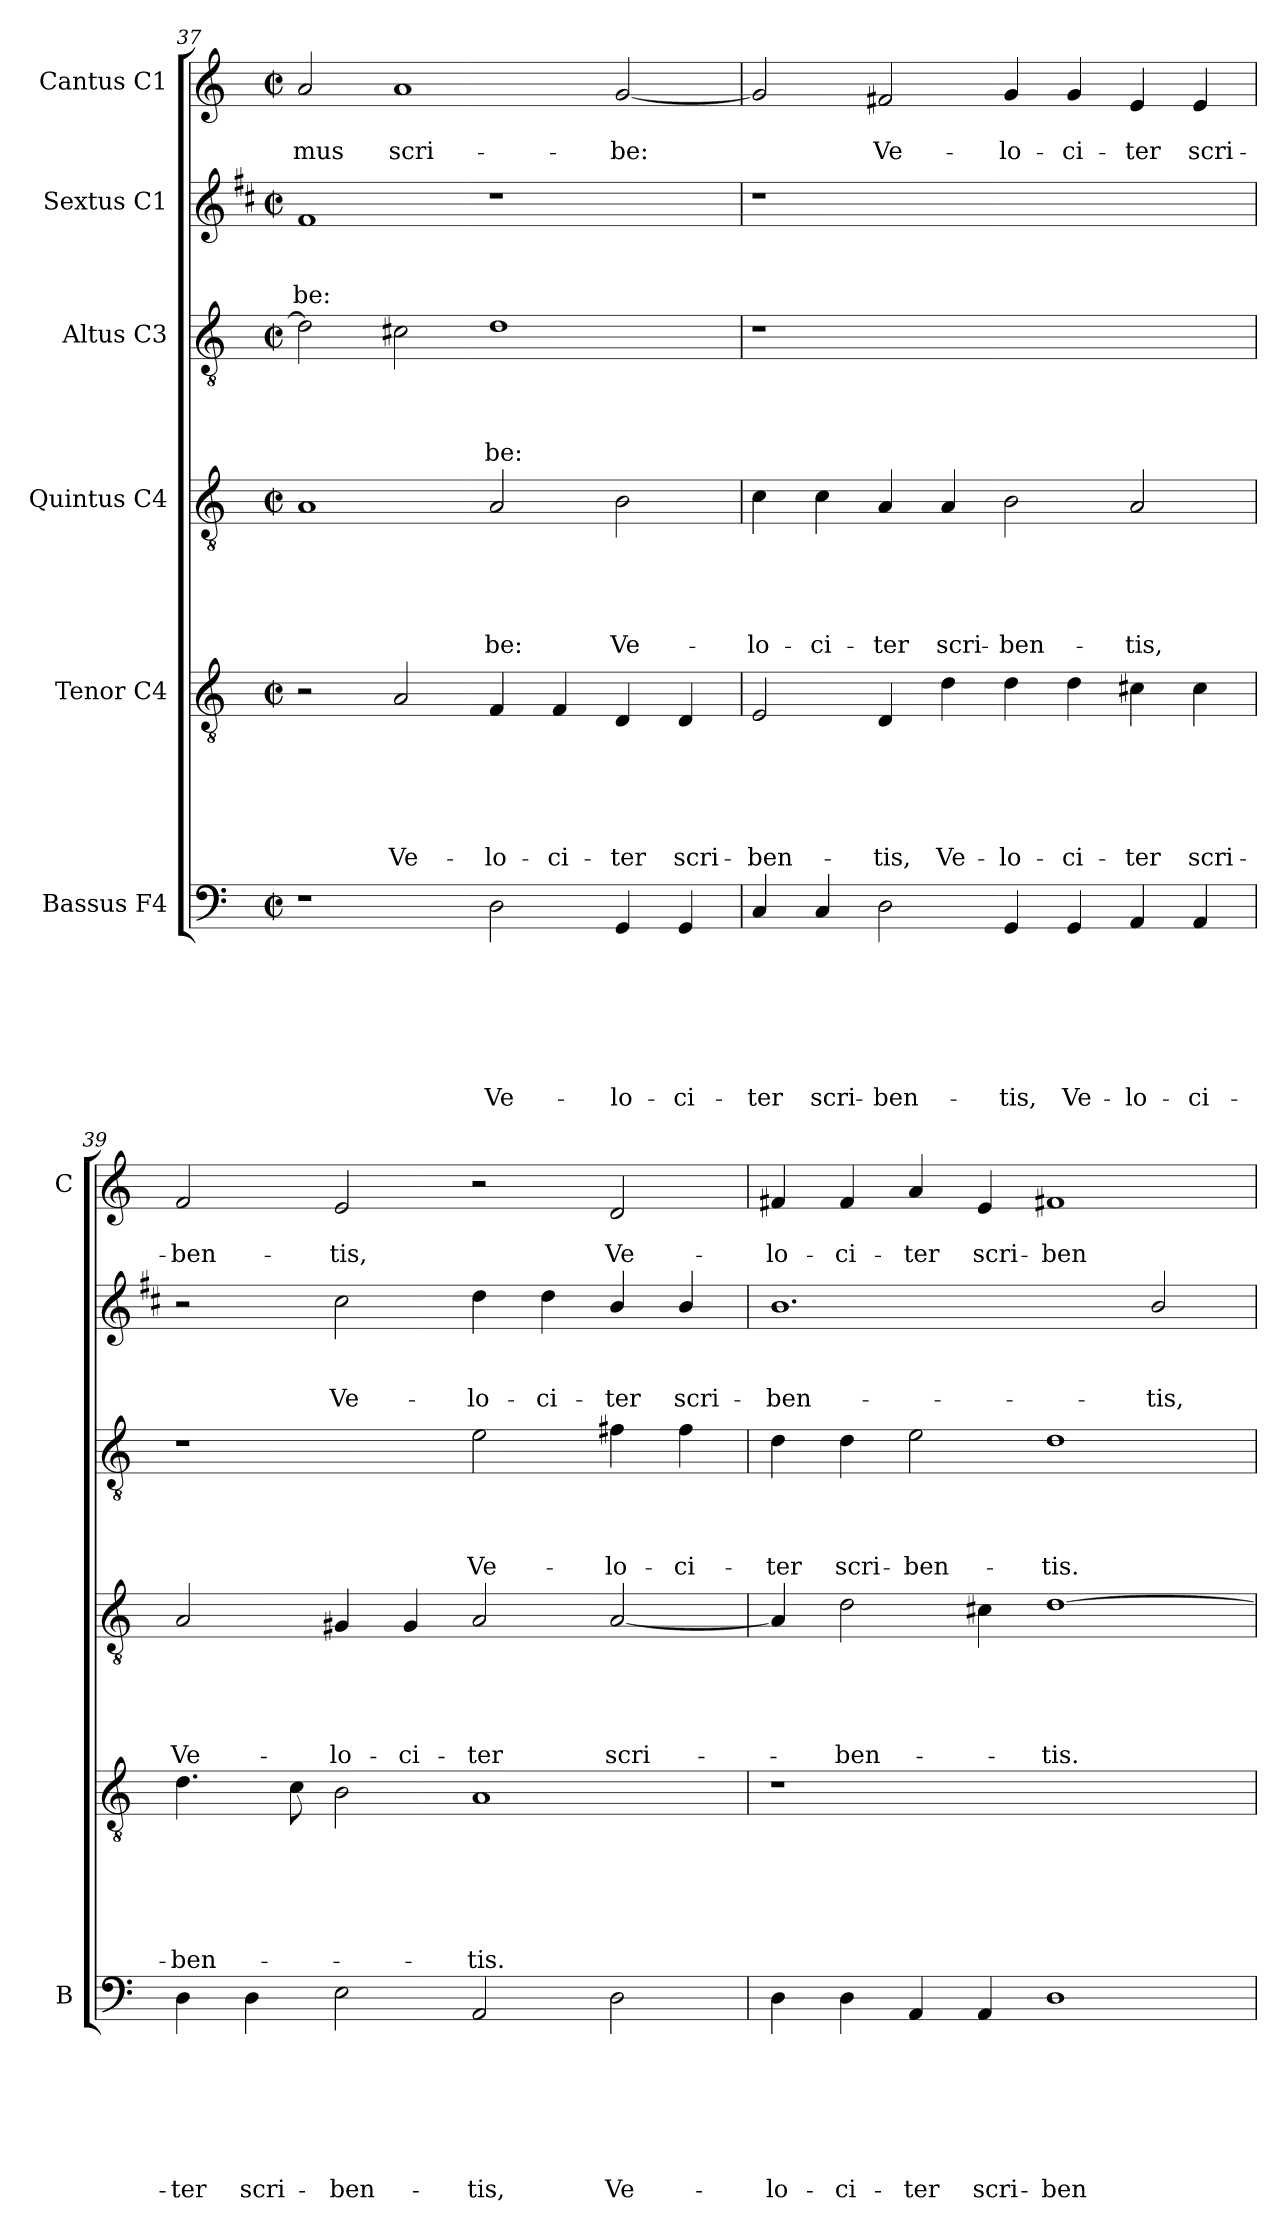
**kern	**text	**text	**text	**text	**text	**text	**text	**kern	**text	**text	**text	**text	**text	**text	**kern	**text	**text	**text	**text	**text	**kern	**text	**text	**text	**text	**kern	**text	**text	**text	**kern	**text	**text
*part6	*part6	*part6	*part6	*part6	*part6	*part6	*part6	*part5	*part5	*part5	*part5	*part5	*part5	*part5	*part4	*part4	*part4	*part4	*part4	*part4	*part3	*part3	*part3	*part3	*part3	*part2	*part2	*part2	*part2	*part1	*part1	*part1
*staff6	*staff6	*staff6	*staff6	*staff6	*staff6	*staff6	*staff6	*staff5	*staff5	*staff5	*staff5	*staff5	*staff5	*staff5	*staff4	*staff4	*staff4	*staff4	*staff4	*staff4	*staff3	*staff3	*staff3	*staff3	*staff3	*staff2	*staff2	*staff2	*staff2	*staff1	*staff1	*staff1
*I"Bassus F4	*	*	*	*	*	*	*	*I"Tenor C4	*	*	*	*	*	*	*I"Quintus C4	*	*	*	*	*	*I"Altus C3	*	*	*	*	*I"Sextus C1	*	*	*	*I"Cantus C1	*	*
*I'B	*	*	*	*	*	*	*	*	*	*	*	*	*	*	*	*	*	*	*	*	*	*	*	*	*	*	*	*	*	*I'C	*	*
*clefF4	*	*	*	*	*	*	*	*clefGv2	*	*	*	*	*	*	*clefGv2	*	*	*	*	*	*clefGv2	*	*	*	*	*clefG2	*	*	*	*clefG2	*	*
*	*	*	*	*	*	*	*	*	*	*	*	*	*	*	*	*	*	*	*	*	*	*	*	*	*	*ITrd1c2	*	*	*	*	*	*
*k[]	*	*	*	*	*	*	*	*k[]	*	*	*	*	*	*	*k[]	*	*	*	*	*	*k[]	*	*	*	*	*k[]	*	*	*	*k[]	*	*
*C:	*	*	*	*	*	*	*	*C:	*	*	*	*	*	*	*C:	*	*	*	*	*	*C:	*	*	*	*	*C:	*	*	*	*C:	*	*
*M2/2	*	*	*	*	*	*	*	*M2/2	*	*	*	*	*	*	*M2/2	*	*	*	*	*	*M2/2	*	*	*	*	*M2/2	*	*	*	*M2/2	*	*
*met(c|)	*	*	*	*	*	*	*	*met(c|)	*	*	*	*	*	*	*met(c|)	*	*	*	*	*	*met(c|)	*	*	*	*	*met(c|)	*	*	*	*met(c|)	*	*
=37	=37	=37	=37	=37	=37	=37	=37	=37	=37	=37	=37	=37	=37	=37	=37	=37	=37	=37	=37	=37	=37	=37	=37	=37	=37	=37	=37	=37	=37	=37	=37	=37
!	!	!	!	!	!	!	!	!	!	!	!	!	!	!	!	!	!	!	!	!	!	!	!	!	!	!	!	!	!LO:LY:b	!	!	!LO:LY:b
1r	.	.	.	.	.	.	.	2r	.	.	.	.	.	.	1A	.	.	.	.	.	2d\]	.	.	.	.	1e	.	.	-be:	2a/	.	-mus
!	!	!	!	!	!	!	!	!	!	!	!	!	!	!LO:LY:b	!	!	!	!	!	!	!	!	!	!	!	!	!	!	!	!	!	!LO:LY:b
.	.	.	.	.	.	.	.	2A/	.	.	.	.	.	Ve-	.	.	.	.	.	.	2c#\	.	.	.	.	.	.	.	.	1a	.	scri-
!	!	!	!	!	!	!	!LO:LY:b	!	!	!	!	!	!	!LO:LY:b	!	!	!	!	!	!LO:LY:b	!	!	!	!	!LO:LY:b	!	!	!	!	!	!	!
2D\	.	.	.	.	.	.	Ve-	4F/	.	.	.	.	.	-lo-	2A/	.	.	.	.	-be:	1d	.	.	.	-be:	1r	.	.	.	.	.	.
!	!	!	!	!	!	!	!	!	!	!	!	!	!	!LO:LY:b	!	!	!	!	!	!	!	!	!	!	!	!	!	!	!	!	!	!
.	.	.	.	.	.	.	.	4F/	.	.	.	.	.	-ci-	.	.	.	.	.	.	.	.	.	.	.	.	.	.	.	.	.	.
!	!	!	!	!	!	!	!LO:LY:b	!	!	!	!	!	!	!LO:LY:b	!	!	!	!	!	!LO:LY:b	!	!	!	!	!	!	!	!	!	!	!	!LO:LY:b
4GG/	.	.	.	.	.	.	-lo-	4D/	.	.	.	.	.	-ter	2B\	.	.	.	.	Ve-	.	.	.	.	.	.	.	.	.	[2g/	.	-be:
!	!	!	!	!	!	!	!LO:LY:b	!	!	!	!	!	!	!LO:LY:b	!	!	!	!	!	!	!	!	!	!	!	!	!	!	!	!	!	!
4GG/	.	.	.	.	.	.	-ci-	4D/	.	.	.	.	.	scri-	.	.	.	.	.	.	.	.	.	.	.	.	.	.	.	.	.	.
=38	=38	=38	=38	=38	=38	=38	=38	=38	=38	=38	=38	=38	=38	=38	=38	=38	=38	=38	=38	=38	=38	=38	=38	=38	=38	=38	=38	=38	=38	=38	=38	=38
!	!	!	!	!	!	!	!LO:LY:b	!	!	!	!	!	!	!LO:LY:b	!	!	!	!	!	!LO:LY:b	!	!	!	!	!	!	!	!	!	!	!	!
4C/	.	.	.	.	.	.	-ter	2E/	.	.	.	.	.	-ben-	4c\	.	.	.	.	-lo-	1r	.	.	.	.	1r	.	.	.	2g/]	.	.
!	!	!	!	!	!	!	!LO:LY:b	!	!	!	!	!	!	!	!	!	!	!	!	!LO:LY:b	!	!	!	!	!	!	!	!	!	!	!	!
4C/	.	.	.	.	.	.	scri-	.	.	.	.	.	.	.	4c\	.	.	.	.	-ci-	.	.	.	.	.	.	.	.	.	.	.	.
!	!	!	!	!	!	!	!LO:LY:b	!	!	!	!	!	!	!LO:LY:b	!	!	!	!	!	!LO:LY:b	!	!	!	!	!	!	!	!	!	!	!	!LO:LY:b
2D\	.	.	.	.	.	.	-ben-	4D/	.	.	.	.	.	-tis,	4A/	.	.	.	.	-ter	.	.	.	.	.	.	.	.	.	2f#X/	.	Ve-
!	!	!	!	!	!	!	!	!	!	!	!	!	!	!LO:LY:b	!	!	!	!	!	!LO:LY:b	!	!	!	!	!	!	!	!	!	!	!	!
.	.	.	.	.	.	.	.	4d\	.	.	.	.	.	Ve-	4A/	.	.	.	.	scri-	.	.	.	.	.	.	.	.	.	.	.	.
!	!	!	!	!	!	!	!LO:LY:b	!	!	!	!	!	!	!LO:LY:b	!	!	!	!	!	!LO:LY:b	!	!	!	!	!	!	!	!	!	!	!	!LO:LY:b
4GG/	.	.	.	.	.	.	-tis,	4d\	.	.	.	.	.	-lo-	2B\	.	.	.	.	-ben-	1ryy	.	.	.	.	1ryy	.	.	.	4g/	.	-lo-
!	!	!	!	!	!	!	!LO:LY:b	!	!	!	!	!	!	!LO:LY:b	!	!	!	!	!	!	!	!	!	!	!	!	!	!	!	!	!	!LO:LY:b
4GG/	.	.	.	.	.	.	Ve-	4d\	.	.	.	.	.	-ci-	.	.	.	.	.	.	.	.	.	.	.	.	.	.	.	4g/	.	-ci-
!	!	!	!	!	!	!	!LO:LY:b	!	!	!	!	!	!	!LO:LY:b	!	!	!	!	!	!LO:LY:b	!	!	!	!	!	!	!	!	!	!	!	!LO:LY:b
4AA/	.	.	.	.	.	.	-lo-	4c#X\	.	.	.	.	.	-ter	2A/	.	.	.	.	-tis,	.	.	.	.	.	.	.	.	.	4e/	.	-ter
!	!	!	!	!	!	!	!LO:LY:b	!	!	!	!	!	!	!LO:LY:b	!	!	!	!	!	!	!	!	!	!	!	!	!	!	!	!	!	!LO:LY:b
4AA/	.	.	.	.	.	.	-ci-	4c#\	.	.	.	.	.	scri-	.	.	.	.	.	.	.	.	.	.	.	.	.	.	.	4e/	.	scri-
=39	=39	=39	=39	=39	=39	=39	=39	=39	=39	=39	=39	=39	=39	=39	=39	=39	=39	=39	=39	=39	=39	=39	=39	=39	=39	=39	=39	=39	=39	=39	=39	=39
!	!	!	!	!	!	!	!LO:LY:b	!	!	!	!	!	!	!LO:LY:b	!	!	!	!	!	!LO:LY:b	!	!	!	!	!	!	!	!	!	!	!	!LO:LY:b
4D\	.	.	.	.	.	.	-ter	4.d\	.	.	.	.	.	-ben-	2A/	.	.	.	.	Ve-	1r	.	.	.	.	2r	.	.	.	2f/	.	-ben-
!	!	!	!	!	!	!	!LO:LY:b	!	!	!	!	!	!	!	!	!	!	!	!	!	!	!	!	!	!	!	!	!	!	!	!	!
4D\	.	.	.	.	.	.	scri-	.	.	.	.	.	.	.	.	.	.	.	.	.	.	.	.	.	.	.	.	.	.	.	.	.
.	.	.	.	.	.	.	.	8c\	.	.	.	.	.	.	.	.	.	.	.	.	.	.	.	.	.	.	.	.	.	.	.	.
!	!	!	!	!	!	!	!LO:LY:b	!	!	!	!	!	!	!	!	!	!	!	!	!LO:LY:b	!	!	!	!	!	!	!	!	!LO:LY:b	!	!	!LO:LY:b
2E\	.	.	.	.	.	.	-ben-	2B\	.	.	.	.	.	.	4G#X/	.	.	.	.	-lo-	.	.	.	.	.	2b\	.	.	Ve-	2e/	.	-tis,
!	!	!	!	!	!	!	!	!	!	!	!	!	!	!	!	!	!	!	!	!LO:LY:b	!	!	!	!	!	!	!	!	!	!	!	!
.	.	.	.	.	.	.	.	.	.	.	.	.	.	.	4G#/	.	.	.	.	-ci-	.	.	.	.	.	.	.	.	.	.	.	.
!	!	!	!	!	!	!	!LO:LY:b	!	!	!	!	!	!	!LO:LY:b	!	!	!	!	!	!LO:LY:b	!	!	!	!	!LO:LY:b	!	!	!	!LO:LY:b	!	!	!
2AA/	.	.	.	.	.	.	-tis,	1A	.	.	.	.	.	-tis.	2A/	.	.	.	.	-ter	2e\	.	.	.	Ve-	4cc\	.	.	-lo-	2r	.	.
!	!	!	!	!	!	!	!	!	!	!	!	!	!	!	!	!	!	!	!	!	!	!	!	!	!	!	!	!	!LO:LY:b	!	!	!
.	.	.	.	.	.	.	.	.	.	.	.	.	.	.	.	.	.	.	.	.	.	.	.	.	.	4cc\	.	.	-ci-	.	.	.
!	!	!	!	!	!	!	!LO:LY:b	!	!	!	!	!	!	!	!	!	!	!	!	!LO:LY:b	!	!	!	!	!LO:LY:b	!	!	!	!LO:LY:b	!	!	!LO:LY:b
2D\	.	.	.	.	.	.	Ve-	.	.	.	.	.	.	.	[2A/	.	.	.	.	scri-	4f#\	.	.	.	-lo-	4a/	.	.	-ter	2d/	.	Ve-
!	!	!	!	!	!	!	!	!	!	!	!	!	!	!	!	!	!	!	!	!	!	!	!	!	!LO:LY:b	!	!	!	!LO:LY:b	!	!	!
.	.	.	.	.	.	.	.	.	.	.	.	.	.	.	.	.	.	.	.	.	4f#\	.	.	.	-ci-	4a/	.	.	scri-	.	.	.
=40	=40	=40	=40	=40	=40	=40	=40	=40	=40	=40	=40	=40	=40	=40	=40	=40	=40	=40	=40	=40	=40	=40	=40	=40	=40	=40	=40	=40	=40	=40	=40	=40
!	!	!	!	!	!	!	!LO:LY:b	!	!	!	!	!	!	!	!	!	!	!	!	!	!	!	!	!	!LO:LY:b	!	!	!	!LO:LY:b	!	!	!LO:LY:b
4D\	.	.	.	.	.	.	-lo-	1r	.	.	.	.	.	.	4A/]	.	.	.	.	.	4d\	.	.	.	-ter	1.a	.	.	-ben-	4f#X/	.	-lo-
!	!	!	!	!	!	!	!LO:LY:b	!	!	!	!	!	!	!	!	!	!	!	!	!LO:LY:b	!	!	!	!	!LO:LY:b	!	!	!	!	!	!	!LO:LY:b
4D\	.	.	.	.	.	.	-ci-	.	.	.	.	.	.	.	2d\	.	.	.	.	-ben-	4d\	.	.	.	scri-	.	.	.	.	4f#/	.	-ci-
!	!	!	!	!	!	!	!LO:LY:b	!	!	!	!	!	!	!	!	!	!	!	!	!	!	!	!	!	!LO:LY:b	!	!	!	!	!	!	!LO:LY:b
4AA/	.	.	.	.	.	.	-ter	.	.	.	.	.	.	.	.	.	.	.	.	.	2e\	.	.	.	-ben-	.	.	.	.	4a/	.	-ter
!	!	!	!	!	!	!	!LO:LY:b	!	!	!	!	!	!	!	!	!	!	!	!	!	!	!	!	!	!	!	!	!	!	!	!	!LO:LY:b
4AA/	.	.	.	.	.	.	scri-	.	.	.	.	.	.	.	4c#\	.	.	.	.	.	.	.	.	.	.	.	.	.	.	4e/	.	scri-
!	!	!	!	!	!	!	!LO:LY:b	!	!	!	!	!	!	!	!	!	!	!	!	!LO:LY:b	!	!	!	!	!LO:LY:b	!	!	!	!	!	!	!LO:LY:b
1D	.	.	.	.	.	.	-ben-	1ryy	.	.	.	.	.	.	[1d	.	.	.	.	-tis.	1d	.	.	.	-tis.	.	.	.	.	1f#X	.	-ben-
!	!	!	!	!	!	!	!	!	!	!	!	!	!	!	!	!	!	!	!	!	!	!	!	!	!	!	!	!	!LO:LY:b	!	!	!
.	.	.	.	.	.	.	.	.	.	.	.	.	.	.	.	.	.	.	.	.	.	.	.	.	.	2a/	.	.	-tis,	.	.	.
=	=	=	=	=	=	=	=	=	=	=	=	=	=	=	=	=	=	=	=	=	=	=	=	=	=	=	=	=	=	=	=	=
*-	*-	*-	*-	*-	*-	*-	*-	*-	*-	*-	*-	*-	*-	*-	*-	*-	*-	*-	*-	*-	*-	*-	*-	*-	*-	*-	*-	*-	*-	*-	*-	*-
